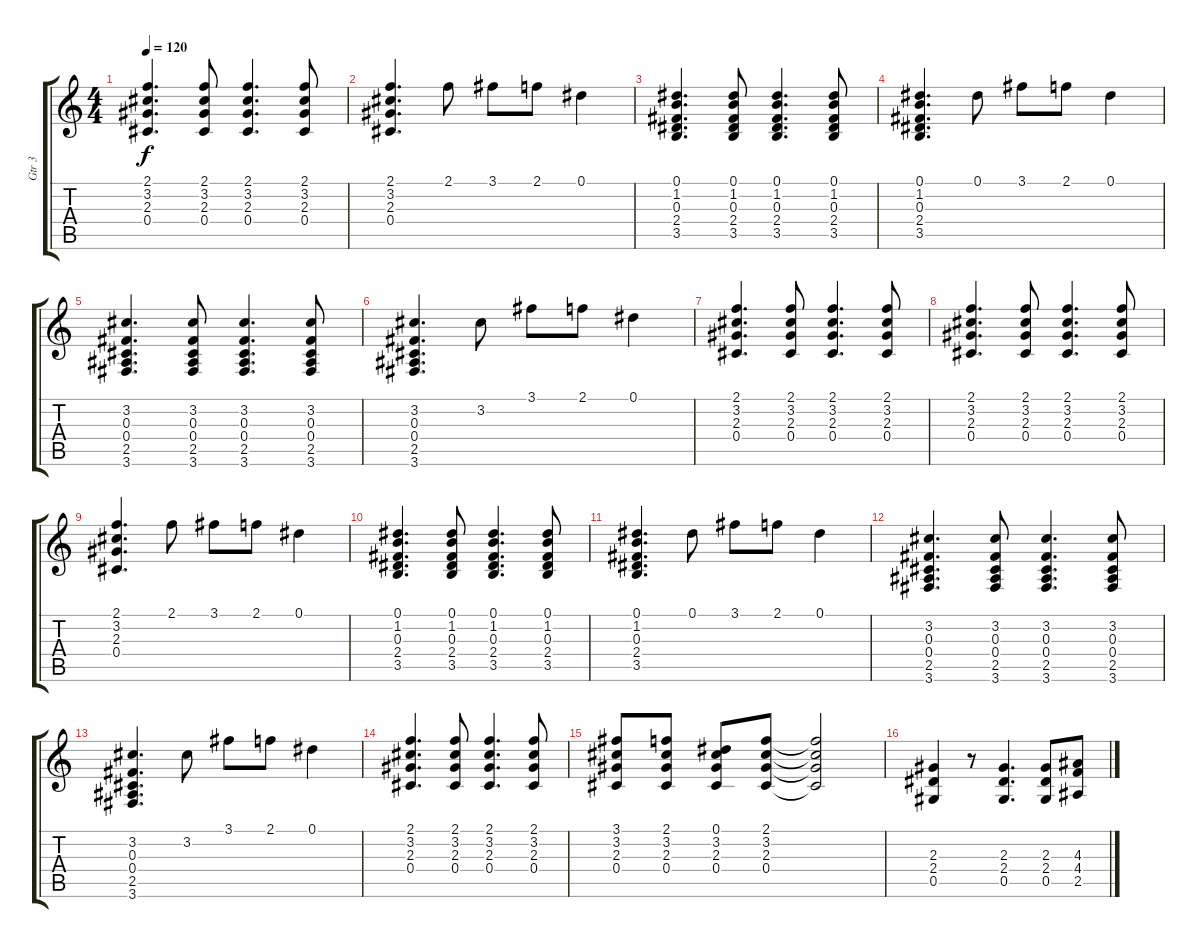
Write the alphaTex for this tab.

\track ("Gtr 3" "Gtr 3") {instrument acousticguitarsteel}
\staff {score tabs}
\tuning (Eb4 Bb3 Gb3 Db3 Ab2 Eb2) {hide}
\ts (4 4)
\tempo 120
\clef g2
\ks c
(2.1 3.2 2.3 0.4).4{d dy f} (2.1 3.2 2.3 0.4).8 (2.1 3.2 2.3 0.4).4{d} (2.1 3.2 2.3 0.4).8 |
(2.1 3.2 2.3 0.4).4{d} 2.1.8 3.1.8 2.1.8 0.1.4 |
(0.1 1.2 0.3 2.4 3.5).4{d} (0.1 1.2 0.3 2.4 3.5).8 (0.1 1.2 0.3 2.4 3.5).4{d} (0.1 1.2 0.3 2.4 3.5).8 |
(0.1 1.2 0.3 2.4 3.5).4{d} 0.1.8 3.1.8 2.1.8 0.1.4 |
(3.2 0.3 0.4 2.5 3.6).4{d} (3.2 0.3 0.4 2.5 3.6).8 (3.2 0.3 0.4 2.5 3.6).4{d} (3.2 0.3 0.4 2.5 3.6).8 |
(3.2 0.3 0.4 2.5 3.6).4{d} 3.2.8 3.1.8 2.1.8 0.1.4 |
(2.1 3.2 2.3 0.4).4{d} (2.1 3.2 2.3 0.4).8 (2.1 3.2 2.3 0.4).4{d} (2.1 3.2 2.3 0.4).8 |
(2.1 3.2 2.3 0.4).4{d} (2.1 3.2 2.3 0.4).8 (2.1 3.2 2.3 0.4).4{d} (2.1 3.2 2.3 0.4).8 |
(2.1 3.2 2.3 0.4).4{d} 2.1.8 3.1.8 2.1.8 0.1.4 |
(0.1 1.2 0.3 2.4 3.5).4{d} (0.1 1.2 0.3 2.4 3.5).8 (0.1 1.2 0.3 2.4 3.5).4{d} (0.1 1.2 0.3 2.4 3.5).8 |
(0.1 1.2 0.3 2.4 3.5).4{d} 0.1.8 3.1.8 2.1.8 0.1.4 |
(3.2 0.3 0.4 2.5 3.6).4{d} (3.2 0.3 0.4 2.5 3.6).8 (3.2 0.3 0.4 2.5 3.6).4{d} (3.2 0.3 0.4 2.5 3.6).8 |
(3.2 0.3 0.4 2.5 3.6).4{d} 3.2.8 3.1.8 2.1.8 0.1.4 |
(2.1 3.2 2.3 0.4).4{d} (2.1 3.2 2.3 0.4).8 (2.1 3.2 2.3 0.4).4{d} (2.1 3.2 2.3 0.4).8 |
(3.1 3.2 2.3 0.4).8 (2.1 3.2 2.3 0.4).8 (0.1 3.2 2.3 0.4).8 (2.1 3.2 2.3 0.4).8 (2.1{t} 3.2{t} 2.3{t} 0.4{t}).2 |
(2.3 2.4 0.5).4 r.8 (2.3 2.4 0.5).4{d} (2.3 2.4 0.5).8 (4.3 4.4 2.5).8
